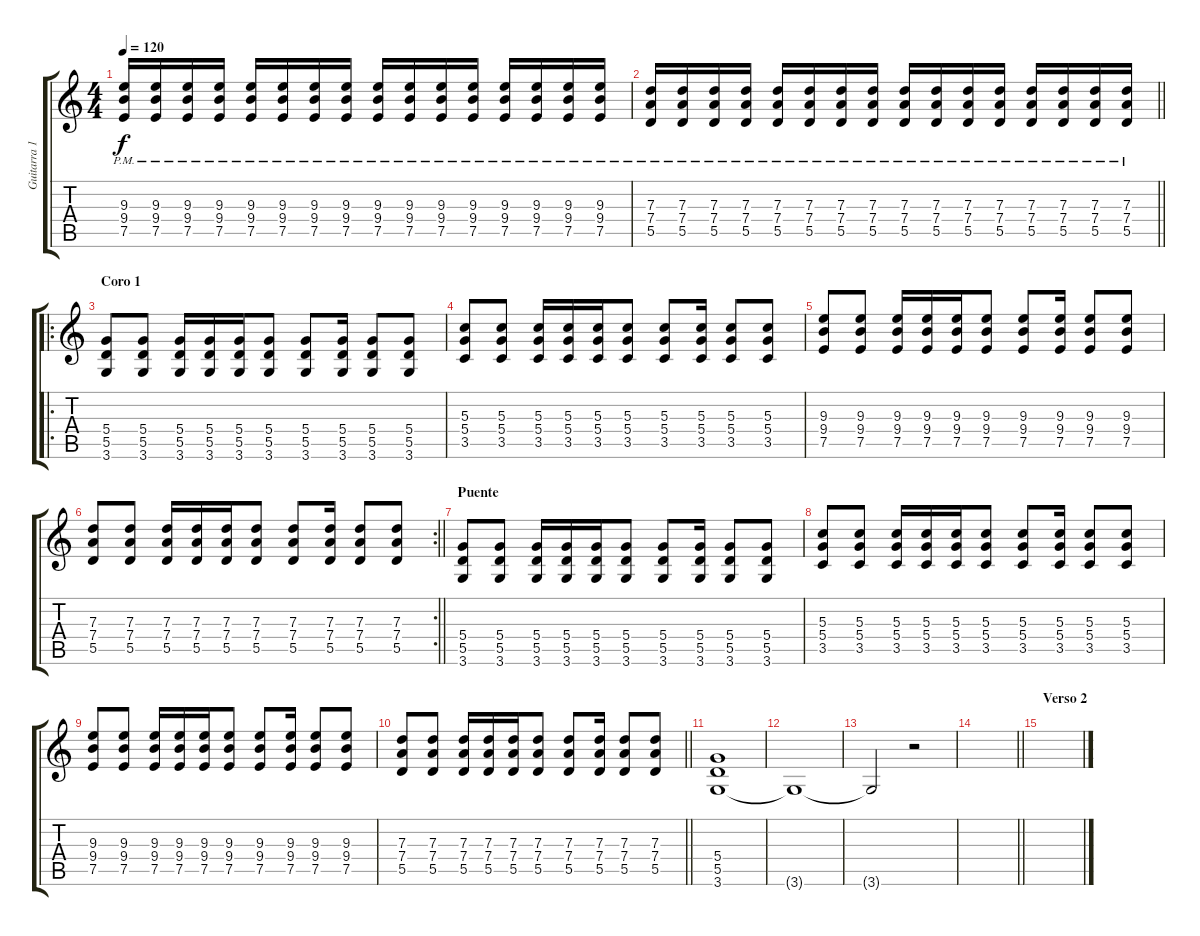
\track ("Guitarra 1" "Guitarra 1") {instrument distortionguitar}
\staff {score tabs}
\tuning (E4 B3 G3 D3 A2 E2) {hide}
\ts (4 4)
\tempo 120
\clef g2
\ks c
(9.3{pm} 9.4{pm} 7.5{pm}).16{dy f} (9.3{pm} 9.4{pm} 7.5{pm}).16 (9.3{pm} 9.4{pm} 7.5{pm}).16 (9.3{pm} 9.4{pm} 7.5{pm}).16 (9.3{pm} 9.4{pm} 7.5{pm}).16 (9.3{pm} 9.4{pm} 7.5{pm}).16 (9.3{pm} 9.4{pm} 7.5{pm}).16 (9.3{pm} 9.4{pm} 7.5{pm}).16 (9.3{pm} 9.4{pm} 7.5{pm}).16 (9.3{pm} 9.4{pm} 7.5{pm}).16 (9.3{pm} 9.4{pm} 7.5{pm}).16 (9.3{pm} 9.4{pm} 7.5{pm}).16 (9.3{pm} 9.4{pm} 7.5{pm}).16 (9.3{pm} 9.4{pm} 7.5{pm}).16 (9.3{pm} 9.4{pm} 7.5{pm}).16 (9.3{pm} 9.4{pm} 7.5{pm}).16 |
\barLineRight lightlight
(7.3{pm} 7.4{pm} 5.5{pm}).16 (7.3{pm} 7.4{pm} 5.5{pm}).16 (7.3{pm} 7.4{pm} 5.5{pm}).16 (7.3{pm} 7.4{pm} 5.5{pm}).16 (7.3{pm} 7.4{pm} 5.5{pm}).16 (7.3{pm} 7.4{pm} 5.5{pm}).16 (7.3{pm} 7.4{pm} 5.5{pm}).16 (7.3{pm} 7.4{pm} 5.5{pm}).16 (7.3{pm} 7.4{pm} 5.5{pm}).16 (7.3{pm} 7.4{pm} 5.5{pm}).16 (7.3{pm} 7.4{pm} 5.5{pm}).16 (7.3{pm} 7.4{pm} 5.5{pm}).16 (7.3{pm} 7.4{pm} 5.5{pm}).16 (7.3{pm} 7.4{pm} 5.5{pm}).16 (7.3{pm} 7.4{pm} 5.5{pm}).16 (7.3{pm} 7.4{pm} 5.5{pm}).16 |
\ro
\section ("" "Coro 1")
(5.4 5.5 3.6).8 (5.4 5.5 3.6).8 (5.4 5.5 3.6).16 (5.4 5.5 3.6).16 (5.4 5.5 3.6).16 (5.4 5.5 3.6).8 (5.4 5.5 3.6).8 (5.4 5.5 3.6).16 (5.4 5.5 3.6).8 (5.4 5.5 3.6).8 |
(5.3 5.4 3.5).8 (5.3 5.4 3.5).8 (5.3 5.4 3.5).16 (5.3 5.4 3.5).16 (5.3 5.4 3.5).16 (5.3 5.4 3.5).8 (5.3 5.4 3.5).8 (5.3 5.4 3.5).16 (5.3 5.4 3.5).8 (5.3 5.4 3.5).8 |
(9.3 9.4 7.5).8 (9.3 9.4 7.5).8 (9.3 9.4 7.5).16 (9.3 9.4 7.5).16 (9.3 9.4 7.5).16 (9.3 9.4 7.5).8 (9.3 9.4 7.5).8 (9.3 9.4 7.5).16 (9.3 9.4 7.5).8 (9.3 9.4 7.5).8 |
\rc 2
\barLineRight lightlight
(7.3 7.4 5.5).8 (7.3 7.4 5.5).8 (7.3 7.4 5.5).16 (7.3 7.4 5.5).16 (7.3 7.4 5.5).16 (7.3 7.4 5.5).8 (7.3 7.4 5.5).8 (7.3 7.4 5.5).16 (7.3 7.4 5.5).8 (7.3 7.4 5.5).8 |
\section ("" "Puente")
(5.4 5.5 3.6).8 (5.4 5.5 3.6).8 (5.4 5.5 3.6).16 (5.4 5.5 3.6).16 (5.4 5.5 3.6).16 (5.4 5.5 3.6).8 (5.4 5.5 3.6).8 (5.4 5.5 3.6).16 (5.4 5.5 3.6).8 (5.4 5.5 3.6).8 |
(5.3 5.4 3.5).8 (5.3 5.4 3.5).8 (5.3 5.4 3.5).16 (5.3 5.4 3.5).16 (5.3 5.4 3.5).16 (5.3 5.4 3.5).8 (5.3 5.4 3.5).8 (5.3 5.4 3.5).16 (5.3 5.4 3.5).8 (5.3 5.4 3.5).8 |
(9.3 9.4 7.5).8 (9.3 9.4 7.5).8 (9.3 9.4 7.5).16 (9.3 9.4 7.5).16 (9.3 9.4 7.5).16 (9.3 9.4 7.5).8 (9.3 9.4 7.5).8 (9.3 9.4 7.5).16 (9.3 9.4 7.5).8 (9.3 9.4 7.5).8 |
\barLineRight lightlight
(7.3 7.4 5.5).8 (7.3 7.4 5.5).8 (7.3 7.4 5.5).16 (7.3 7.4 5.5).16 (7.3 7.4 5.5).16 (7.3 7.4 5.5).8 (7.3 7.4 5.5).8 (7.3 7.4 5.5).16 (7.3 7.4 5.5).8 (7.3 7.4 5.5).8 |
\section ("" "")
(5.4 5.5 3.6).1 |
3.6{t}.1 |
3.6{t}.2 r.2 |
\barLineRight lightlight
|
\section ("" "Verso 2")
